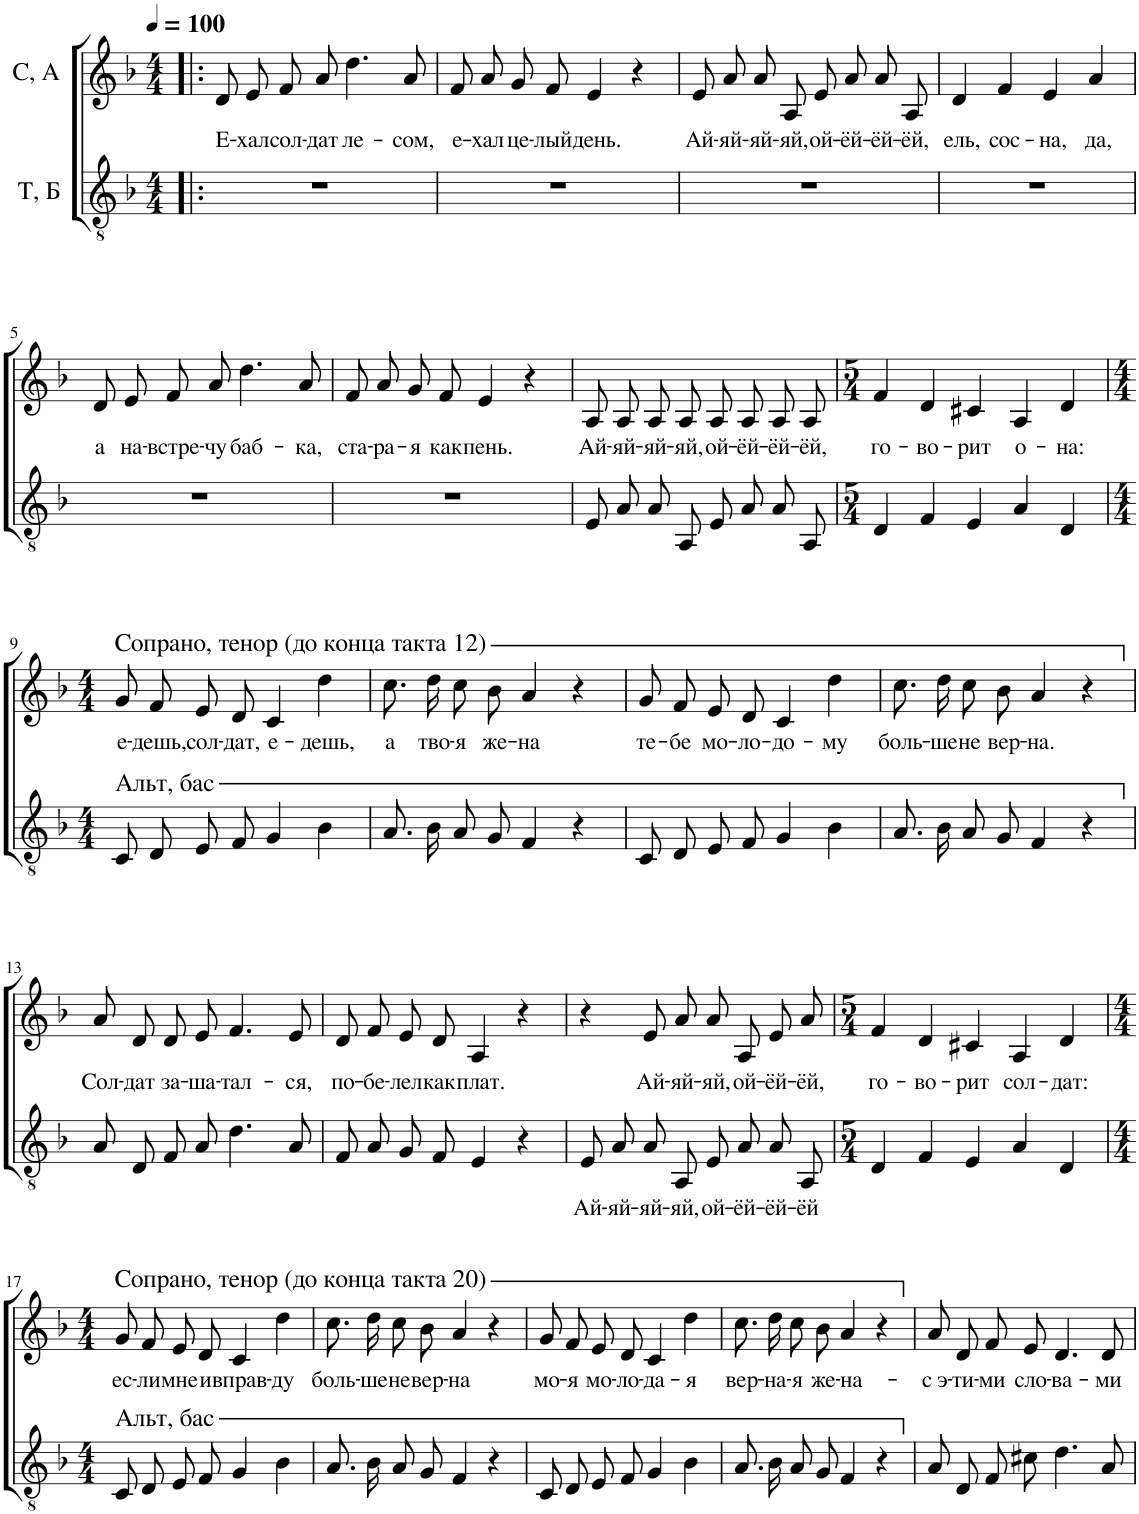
**kern	**text	**kern	**text
*part2	*part2	*part1	*part1
*staff2	*staff2	*staff1	*staff1
*I"Т, Б	*	*I"С, А	*
*clefGv2	*	*clefG2	*
*k[b-]	*	*k[b-]	*
*M4/4	*	*M4/4	*
*MM100	*	*MM100	*
=1!|:	=1!|:	=1!|:	=1!|:
!	!	!	!LO:LY:b
1r	.	8d/L	Е-
!	!	!	!LO:LY:b
.	.	8e/J	-хал
!	!	!	!LO:LY:b
.	.	8f/L	сол-
!	!	!	!LO:LY:b
.	.	8a/J	-дат
!	!	!	!LO:LY:b
.	.	4.dd\	ле-
!	!	!	!LO:LY:b
.	.	8a/	-сом,
=2	=2	=2	=2
!	!	!	!LO:LY:b
1r	.	8f/L	е-
!	!	!	!LO:LY:b
.	.	8a/J	-хал
!	!	!	!LO:LY:b
.	.	8g/L	це-
!	!	!	!LO:LY:b
.	.	8f/J	-лый
!	!	!	!LO:LY:b
.	.	4e/	день.
.	.	4r	.
=3	=3	=3	=3
!	!	!	!LO:LY:b
1r	.	8e/L	Ай-
!	!	!	!LO:LY:b
.	.	8a/J	-яй-
!	!	!	!LO:LY:b
.	.	8a/L	-яй-
!	!	!	!LO:LY:b
.	.	8A/J	-яй,
!	!	!	!LO:LY:b
.	.	8e/L	ой-
!	!	!	!LO:LY:b
.	.	8a/J	-ёй-
!	!	!	!LO:LY:b
.	.	8a/L	-ёй-
!	!	!	!LO:LY:b
.	.	8A/J	-ёй,
=4	=4	=4	=4
!	!	!	!LO:LY:b
1r	.	4d/	ель,
!	!	!	!LO:LY:b
.	.	4f/	сос-
!	!	!	!LO:LY:b
.	.	4e/	-на,
!	!	!	!LO:LY:b
.	.	4a/	да,
!!LO:LB:g=z
=5	=5	=5	=5
!	!	!	!LO:LY:b
1r	.	8d/L	а
!	!	!	!LO:LY:b
.	.	8e/J	на-
!	!	!	!LO:LY:b
.	.	8f/L	-встре-
!	!	!	!LO:LY:b
.	.	8a/J	-чу
!	!	!	!LO:LY:b
.	.	4.dd\	баб-
!	!	!	!LO:LY:b
.	.	8a/	-ка,
=6	=6	=6	=6
!	!	!	!LO:LY:b
1r	.	8f/L	ста-
!	!	!	!LO:LY:b
.	.	8a/J	-ра-
!	!	!	!LO:LY:b
.	.	8g/L	-я
!	!	!	!LO:LY:b
.	.	8f/J	как
!	!	!	!LO:LY:b
.	.	4e/	пень.
.	.	4r	.
=7	=7	=7	=7
!	!	!	!LO:LY:b
8E/L	.	8A/L	Ай-
!	!	!	!LO:LY:b
8A/J	.	8A/J	-яй-
!	!	!	!LO:LY:b
8A/L	.	8A/L	-яй-
!	!	!	!LO:LY:b
8AA/J	.	8A/J	-яй,
!	!	!	!LO:LY:b
8E/L	.	8A/L	ой-
!	!	!	!LO:LY:b
8A/J	.	8A/J	-ёй-
!	!	!	!LO:LY:b
8A/L	.	8A/L	-ёй-
!	!	!	!LO:LY:b
8AA/J	.	8A/J	-ёй,
=8	=8	=8	=8
*M5/4	*	*M5/4	*
!	!	!	!LO:LY:b
4D/	.	4f/	го-
!	!	!	!LO:LY:b
4F/	.	4d/	-во-
!	!	!	!LO:LY:b
4E/	.	4c#X/	-рит
!	!	!	!LO:LY:b
4A/	.	4A/	о-
!	!	!	!LO:LY:b
4D/	.	4d/	-на:
!!LO:LB:g=z
=9	=9	=9	=9
*M4/4	*	*M4/4	*
!	!	!LO:TX:a:t=Сопрано, тенор (до конца такта 12)	!
!LO:TX:a:t=Альт, бас	!	!	!
!	!	!	!LO:LY:b
8C/L	.	8g/L	е-
!	!	!	!LO:LY:b
8D/J	.	8f/J	-дешь,
!	!	!	!LO:LY:b
8E/L	.	8e/L	сол-
!	!	!	!LO:LY:b
8F/J	.	8d/J	-дат,
!	!	!	!LO:LY:b
4G/	.	4c/	е-
!	!	!	!LO:LY:b
4B-\	.	4dd\	-дешь,
=10	=10	=10	=10
!	!	!	!LO:LY:b
8.A/L	.	8.cc\L	а
!	!	!	!LO:LY:b
16B-/Jk	.	16dd\Jk	тво-
!	!	!	!LO:LY:b
8A/L	.	8cc\L	-я
!	!	!	!LO:LY:b
8G/J	.	8b-\J	же-
!	!	!	!LO:LY:b
4F/	.	4a/	-на
4r	.	4r	.
=11	=11	=11	=11
!	!	!	!LO:LY:b
8C/L	.	8g/L	те-
!	!	!	!LO:LY:b
8D/J	.	8f/J	-бе
!	!	!	!LO:LY:b
8E/L	.	8e/L	мо-
!	!	!	!LO:LY:b
8F/J	.	8d/J	-ло-
!	!	!	!LO:LY:b
4G/	.	4c/	-до-
!	!	!	!LO:LY:b
4B-\	.	4dd\	-му
=12	=12	=12	=12
!	!	!	!LO:LY:b
8.A/L	.	8.cc\L	боль-
!	!	!	!LO:LY:b
16B-/Jk	.	16dd\Jk	-ше
!	!	!	!LO:LY:b
8A/L	.	8cc\L	не
!	!	!	!LO:LY:b
8G/J	.	8b-\J	вер-
!	!	!	!LO:LY:b
4F/	.	4a/	-на.
4r	.	4r	.
!!LO:LB:g=z
=13	=13	=13	=13
!	!	!	!LO:LY:b
8A/L	.	8a/L	Сол-
!	!	!	!LO:LY:b
8D/J	.	8d/J	-дат
!	!	!	!LO:LY:b
8F/L	.	8d/L	за-
!	!	!	!LO:LY:b
8A/J	.	8e/J	-ша-
!	!	!	!LO:LY:b
4.d\	.	4.f/	-тал-
!	!	!	!LO:LY:b
8A/	.	8e/	-ся,
=14	=14	=14	=14
!	!	!	!LO:LY:b
8F/L	.	8d/L	по-
!	!	!	!LO:LY:b
8A/J	.	8f/J	-бе-
!	!	!	!LO:LY:b
8G/L	.	8e/L	-лел
!	!	!	!LO:LY:b
8F/J	.	8d/J	как
!	!	!	!LO:LY:b
4E/	.	4A/	плат.
4r	.	4r	.
=15	=15	=15	=15
!	!LO:LY:b	!	!
8E/L	Ай-	4r	.
!	!LO:LY:b	!	!
8A/J	-яй-	.	.
!	!LO:LY:b	!	!LO:LY:b
8A/L	-яй-	8e/L	Ай-
!	!LO:LY:b	!	!LO:LY:b
8AA/J	-яй,	8a/J	-яй-
!	!LO:LY:b	!	!LO:LY:b
8E/L	ой-	8a/L	-яй,
!	!LO:LY:b	!	!LO:LY:b
8A/J	-ёй-	8A/J	ой-
!	!LO:LY:b	!	!LO:LY:b
8A/L	-ёй-	8e/L	-ёй-
!	!LO:LY:b	!	!LO:LY:b
8AA/J	-ёй	8a/J	-ёй,
=16	=16	=16	=16
*M5/4	*	*M5/4	*
!	!	!	!LO:LY:b
4D/	.	4f/	го-
!	!	!	!LO:LY:b
4F/	.	4d/	-во-
!	!	!	!LO:LY:b
4E/	.	4c#X/	-рит
!	!	!	!LO:LY:b
4A/	.	4A/	сол-
!	!	!	!LO:LY:b
4D/	.	4d/	-дат:
!!LO:LB:g=z
=17	=17	=17	=17
*M4/4	*	*M4/4	*
!	!	!LO:TX:a:t=Сопрано, тенор (до конца такта 20)	!
!LO:TX:a:t=Альт, бас	!	!	!
!	!	!	!LO:LY:b
8C/L	.	8g/L	ес-
!	!	!	!LO:LY:b
8D/J	.	8f/J	-ли
!	!	!	!LO:LY:b
8E/L	.	8e/L	мне
!	!	!	!LO:LY:b
8F/J	.	8d/J	и
!	!	!	!LO:LY:b
4G/	.	4c/	вправ-
!	!	!	!LO:LY:b
4B-\	.	4dd\	-ду
=18	=18	=18	=18
!	!	!	!LO:LY:b
8.A/L	.	8.cc\L	боль-
!	!	!	!LO:LY:b
16B-/Jk	.	16dd\Jk	-ше
!	!	!	!LO:LY:b
8A/L	.	8cc\L	не
!	!	!	!LO:LY:b
8G/J	.	8b-\J	вер-
!	!	!	!LO:LY:b
4F/	.	4a/	-на
4r	.	4r	.
=19	=19	=19	=19
!	!	!	!LO:LY:b
8C/L	.	8g/L	мо-
!	!	!	!LO:LY:b
8D/J	.	8f/J	-я
!	!	!	!LO:LY:b
8E/L	.	8e/L	мо-
!	!	!	!LO:LY:b
8F/J	.	8d/J	-ло-
!	!	!	!LO:LY:b
4G/	.	4c/	-да-
!	!	!	!LO:LY:b
4B-\	.	4dd\	-я
=20	=20	=20	=20
!	!	!	!LO:LY:b
8.A/L	.	8.cc\L	вер-
!	!	!	!LO:LY:b
16B-/Jk	.	16dd\Jk	-на-
!	!	!	!LO:LY:b
8A/L	.	8cc\L	-я
!	!	!	!LO:LY:b
8G/J	.	8b-\J	же-
!	!	!	!LO:LY:b
4F/	.	4a/	-на-
4r	.	4r	.
=21	=21	=21	=21
!	!	!	!LO:LY:b
8A/L	.	8a/L	с э-
!	!	!	!LO:LY:b
8D/J	.	8d/J	-ти-
!	!	!	!LO:LY:b
8F/L	.	8f/L	-ми
!	!	!	!LO:LY:b
8c#X/J	.	8e/J	сло-
!	!	!	!LO:LY:b
4.d\	.	4.d/	-ва-
!	!	!	!LO:LY:b
8A/	.	8d/	-ми
=	=	=	=
*-	*-	*-	*-
